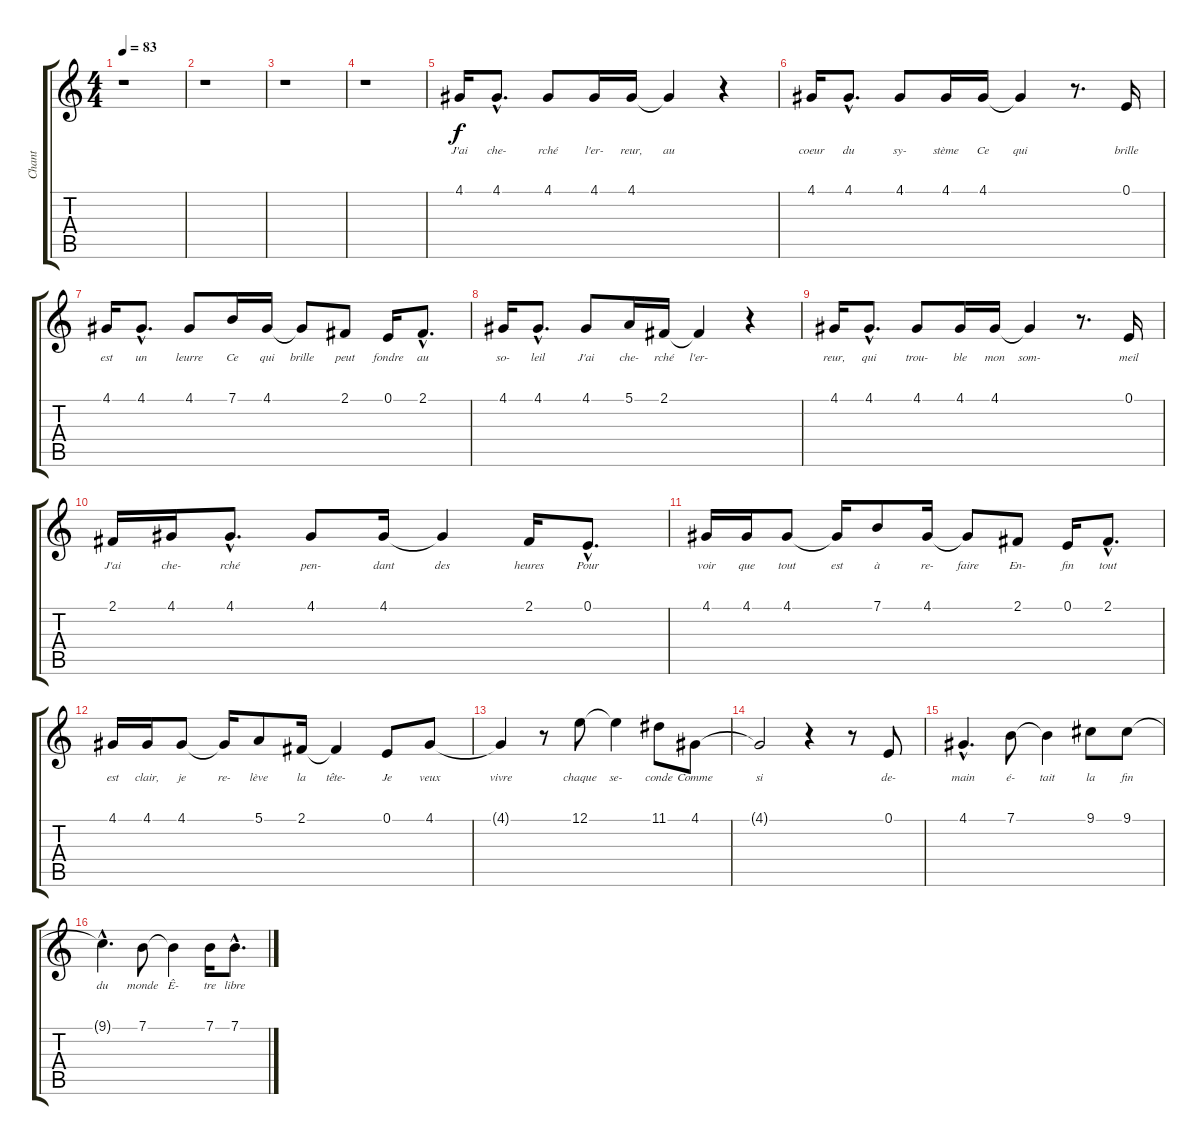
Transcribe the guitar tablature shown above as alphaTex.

\track ("Chant" "Chant") {instrument piccolo}
\staff {score tabs}
\tuning (E4 B3 G3 D3 A2 E2) {hide}
\ts (4 4)
\tempo 83
\clef g2
\ks c
r.1{dy f instrument piccolo} |
r.1 |
r.1 |
r.1 |
4.1.16{lyrics (0 "J'ai") lyrics (1 "") lyrics (2 "") lyrics (3 "") lyrics (4 "")} 4.1{hac}.8{d lyrics (0 "che-") lyrics (1 "") lyrics (2 "") lyrics (3 "") lyrics (4 "")} 4.1.8{lyrics (0 "rché") lyrics (1 "") lyrics (2 "") lyrics (3 "") lyrics (4 "")} 4.1.16{lyrics (0 "l'er-") lyrics (1 "") lyrics (2 "") lyrics (3 "") lyrics (4 "")} 4.1.16{lyrics (0 "reur,") lyrics (1 "") lyrics (2 "") lyrics (3 "") lyrics (4 "")} 4.1{t}.4{lyrics (0 "au") lyrics (1 "") lyrics (2 "") lyrics (3 "") lyrics (4 "")} r.4 |
4.1.16{lyrics (0 "coeur") lyrics (1 "") lyrics (2 "") lyrics (3 "") lyrics (4 "")} 4.1{hac}.8{d lyrics (0 "du") lyrics (1 "") lyrics (2 "") lyrics (3 "") lyrics (4 "")} 4.1.8{lyrics (0 "sy-") lyrics (1 "") lyrics (2 "") lyrics (3 "") lyrics (4 "")} 4.1.16{lyrics (0 "stème") lyrics (1 "") lyrics (2 "") lyrics (3 "") lyrics (4 "")} 4.1.16{lyrics (0 "Ce") lyrics (1 "") lyrics (2 "") lyrics (3 "") lyrics (4 "")} 4.1{t}.4{lyrics (0 "qui") lyrics (1 "") lyrics (2 "") lyrics (3 "") lyrics (4 "")} r.8{d} 0.1.16{lyrics (0 "brille") lyrics (1 "") lyrics (2 "") lyrics (3 "") lyrics (4 "")} |
4.1.16{lyrics (0 "est") lyrics (1 "") lyrics (2 "") lyrics (3 "") lyrics (4 "")} 4.1{hac}.8{d lyrics (0 "un") lyrics (1 "") lyrics (2 "") lyrics (3 "") lyrics (4 "")} 4.1.8{lyrics (0 "leurre") lyrics (1 "") lyrics (2 "") lyrics (3 "") lyrics (4 "")} 7.1.16{lyrics (0 "Ce") lyrics (1 "") lyrics (2 "") lyrics (3 "") lyrics (4 "")} 4.1.16{lyrics (0 "qui") lyrics (1 "") lyrics (2 "") lyrics (3 "") lyrics (4 "")} 4.1{t}.8{lyrics (0 "brille") lyrics (1 "") lyrics (2 "") lyrics (3 "") lyrics (4 "")} 2.1.8{lyrics (0 "peut") lyrics (1 "") lyrics (2 "") lyrics (3 "") lyrics (4 "")} 0.1.16{lyrics (0 "fondre") lyrics (1 "") lyrics (2 "") lyrics (3 "") lyrics (4 "")} 2.1{hac}.8{d lyrics (0 "au") lyrics (1 "") lyrics (2 "") lyrics (3 "") lyrics (4 "")} |
4.1.16{lyrics (0 "so-") lyrics (1 "") lyrics (2 "") lyrics (3 "") lyrics (4 "")} 4.1{hac}.8{d lyrics (0 "leil") lyrics (1 "") lyrics (2 "") lyrics (3 "") lyrics (4 "")} 4.1.8{lyrics (0 "J'ai") lyrics (1 "") lyrics (2 "") lyrics (3 "") lyrics (4 "")} 5.1.16{lyrics (0 "che-") lyrics (1 "") lyrics (2 "") lyrics (3 "") lyrics (4 "")} 2.1.16{lyrics (0 "rché") lyrics (1 "") lyrics (2 "") lyrics (3 "") lyrics (4 "")} 2.1{t}.4{lyrics (0 "l'er-") lyrics (1 "") lyrics (2 "") lyrics (3 "") lyrics (4 "")} r.4 |
4.1.16{lyrics (0 "reur,") lyrics (1 "") lyrics (2 "") lyrics (3 "") lyrics (4 "")} 4.1{hac}.8{d lyrics (0 "qui") lyrics (1 "") lyrics (2 "") lyrics (3 "") lyrics (4 "")} 4.1.8{lyrics (0 "trou-") lyrics (1 "") lyrics (2 "") lyrics (3 "") lyrics (4 "")} 4.1.16{lyrics (0 "ble") lyrics (1 "") lyrics (2 "") lyrics (3 "") lyrics (4 "")} 4.1.16{lyrics (0 "mon") lyrics (1 "") lyrics (2 "") lyrics (3 "") lyrics (4 "")} 4.1{t}.4{lyrics (0 "som-") lyrics (1 "") lyrics (2 "") lyrics (3 "") lyrics (4 "")} r.8{d} 0.1.16{lyrics (0 "meil") lyrics (1 "") lyrics (2 "") lyrics (3 "") lyrics (4 "")} |
2.1.16{lyrics (0 "J'ai") lyrics (1 "") lyrics (2 "") lyrics (3 "") lyrics (4 "")} 4.1.16{lyrics (0 "che-") lyrics (1 "") lyrics (2 "") lyrics (3 "") lyrics (4 "")} 4.1{hac}.8{d lyrics (0 "rché") lyrics (1 "") lyrics (2 "") lyrics (3 "") lyrics (4 "")} 4.1.8{lyrics (0 "pen-") lyrics (1 "") lyrics (2 "") lyrics (3 "") lyrics (4 "")} 4.1.16{lyrics (0 "dant") lyrics (1 "") lyrics (2 "") lyrics (3 "") lyrics (4 "")} 4.1{t}.4{lyrics (0 "des") lyrics (1 "") lyrics (2 "") lyrics (3 "") lyrics (4 "")} 2.1.16{lyrics (0 "heures") lyrics (1 "") lyrics (2 "") lyrics (3 "") lyrics (4 "")} 0.1{hac}.8{d lyrics (0 "Pour") lyrics (1 "") lyrics (2 "") lyrics (3 "") lyrics (4 "")} |
4.1.16{lyrics (0 "voir") lyrics (1 "") lyrics (2 "") lyrics (3 "") lyrics (4 "")} 4.1.16{lyrics (0 "que") lyrics (1 "") lyrics (2 "") lyrics (3 "") lyrics (4 "")} 4.1.8{lyrics (0 "tout") lyrics (1 "") lyrics (2 "") lyrics (3 "") lyrics (4 "")} 4.1{t}.16{lyrics (0 "est") lyrics (1 "") lyrics (2 "") lyrics (3 "") lyrics (4 "")} 7.1.8{lyrics (0 "à") lyrics (1 "") lyrics (2 "") lyrics (3 "") lyrics (4 "")} 4.1.16{lyrics (0 "re-") lyrics (1 "") lyrics (2 "") lyrics (3 "") lyrics (4 "")} 4.1{t}.8{lyrics (0 "faire") lyrics (1 "") lyrics (2 "") lyrics (3 "") lyrics (4 "")} 2.1.8{lyrics (0 "En-") lyrics (1 "") lyrics (2 "") lyrics (3 "") lyrics (4 "")} 0.1.16{lyrics (0 "fin") lyrics (1 "") lyrics (2 "") lyrics (3 "") lyrics (4 "")} 2.1{hac}.8{d lyrics (0 "tout") lyrics (1 "") lyrics (2 "") lyrics (3 "") lyrics (4 "")} |
4.1.16{lyrics (0 "est") lyrics (1 "") lyrics (2 "") lyrics (3 "") lyrics (4 "")} 4.1.16{lyrics (0 "clair,") lyrics (1 "") lyrics (2 "") lyrics (3 "") lyrics (4 "")} 4.1.8{lyrics (0 "je") lyrics (1 "") lyrics (2 "") lyrics (3 "") lyrics (4 "")} 4.1{t}.16{lyrics (0 "re-") lyrics (1 "") lyrics (2 "") lyrics (3 "") lyrics (4 "")} 5.1.8{lyrics (0 "lève") lyrics (1 "") lyrics (2 "") lyrics (3 "") lyrics (4 "")} 2.1.16{lyrics (0 "la") lyrics (1 "") lyrics (2 "") lyrics (3 "") lyrics (4 "")} 2.1{t}.4{lyrics (0 "tête-") lyrics (1 "") lyrics (2 "") lyrics (3 "") lyrics (4 "")} 0.1.8{lyrics (0 "Je") lyrics (1 "") lyrics (2 "") lyrics (3 "") lyrics (4 "")} 4.1.8{lyrics (0 "veux") lyrics (1 "") lyrics (2 "") lyrics (3 "") lyrics (4 "")} |
4.1{t}.4{lyrics (0 "vivre") lyrics (1 "") lyrics (2 "") lyrics (3 "") lyrics (4 "")} r.8 12.1.8{lyrics (0 "chaque") lyrics (1 "") lyrics (2 "") lyrics (3 "") lyrics (4 "")} 12.1{t}.4{lyrics (0 "se-") lyrics (1 "") lyrics (2 "") lyrics (3 "") lyrics (4 "")} 11.1.8{lyrics (0 "conde") lyrics (1 "") lyrics (2 "") lyrics (3 "") lyrics (4 "")} 4.1.8{lyrics (0 "Comme") lyrics (1 "") lyrics (2 "") lyrics (3 "") lyrics (4 "")} |
4.1{t}.2{lyrics (0 "si") lyrics (1 "") lyrics (2 "") lyrics (3 "") lyrics (4 "")} r.4 r.8 0.1.8{lyrics (0 "de-") lyrics (1 "") lyrics (2 "") lyrics (3 "") lyrics (4 "")} |
4.1{hac}.4{d lyrics (0 "main") lyrics (1 "") lyrics (2 "") lyrics (3 "") lyrics (4 "")} 7.1.8{lyrics (0 "é-") lyrics (1 "") lyrics (2 "") lyrics (3 "") lyrics (4 "")} 7.1{t}.4{lyrics (0 "tait") lyrics (1 "") lyrics (2 "") lyrics (3 "") lyrics (4 "")} 9.1.8{lyrics (0 "la") lyrics (1 "") lyrics (2 "") lyrics (3 "") lyrics (4 "")} 9.1.8{lyrics (0 "fin") lyrics (1 "") lyrics (2 "") lyrics (3 "") lyrics (4 "")} |
9.1{hac t}.4{d lyrics (0 "du") lyrics (1 "") lyrics (2 "") lyrics (3 "") lyrics (4 "")} 7.1.8{lyrics (0 "monde") lyrics (1 "") lyrics (2 "") lyrics (3 "") lyrics (4 "")} 7.1{t}.4{lyrics (0 "Ê-") lyrics (1 "") lyrics (2 "") lyrics (3 "") lyrics (4 "")} 7.1.16{lyrics (0 "tre") lyrics (1 "") lyrics (2 "") lyrics (3 "") lyrics (4 "")} 7.1{hac}.8{d lyrics (0 "libre") lyrics (1 "") lyrics (2 "") lyrics (3 "") lyrics (4 "")}
